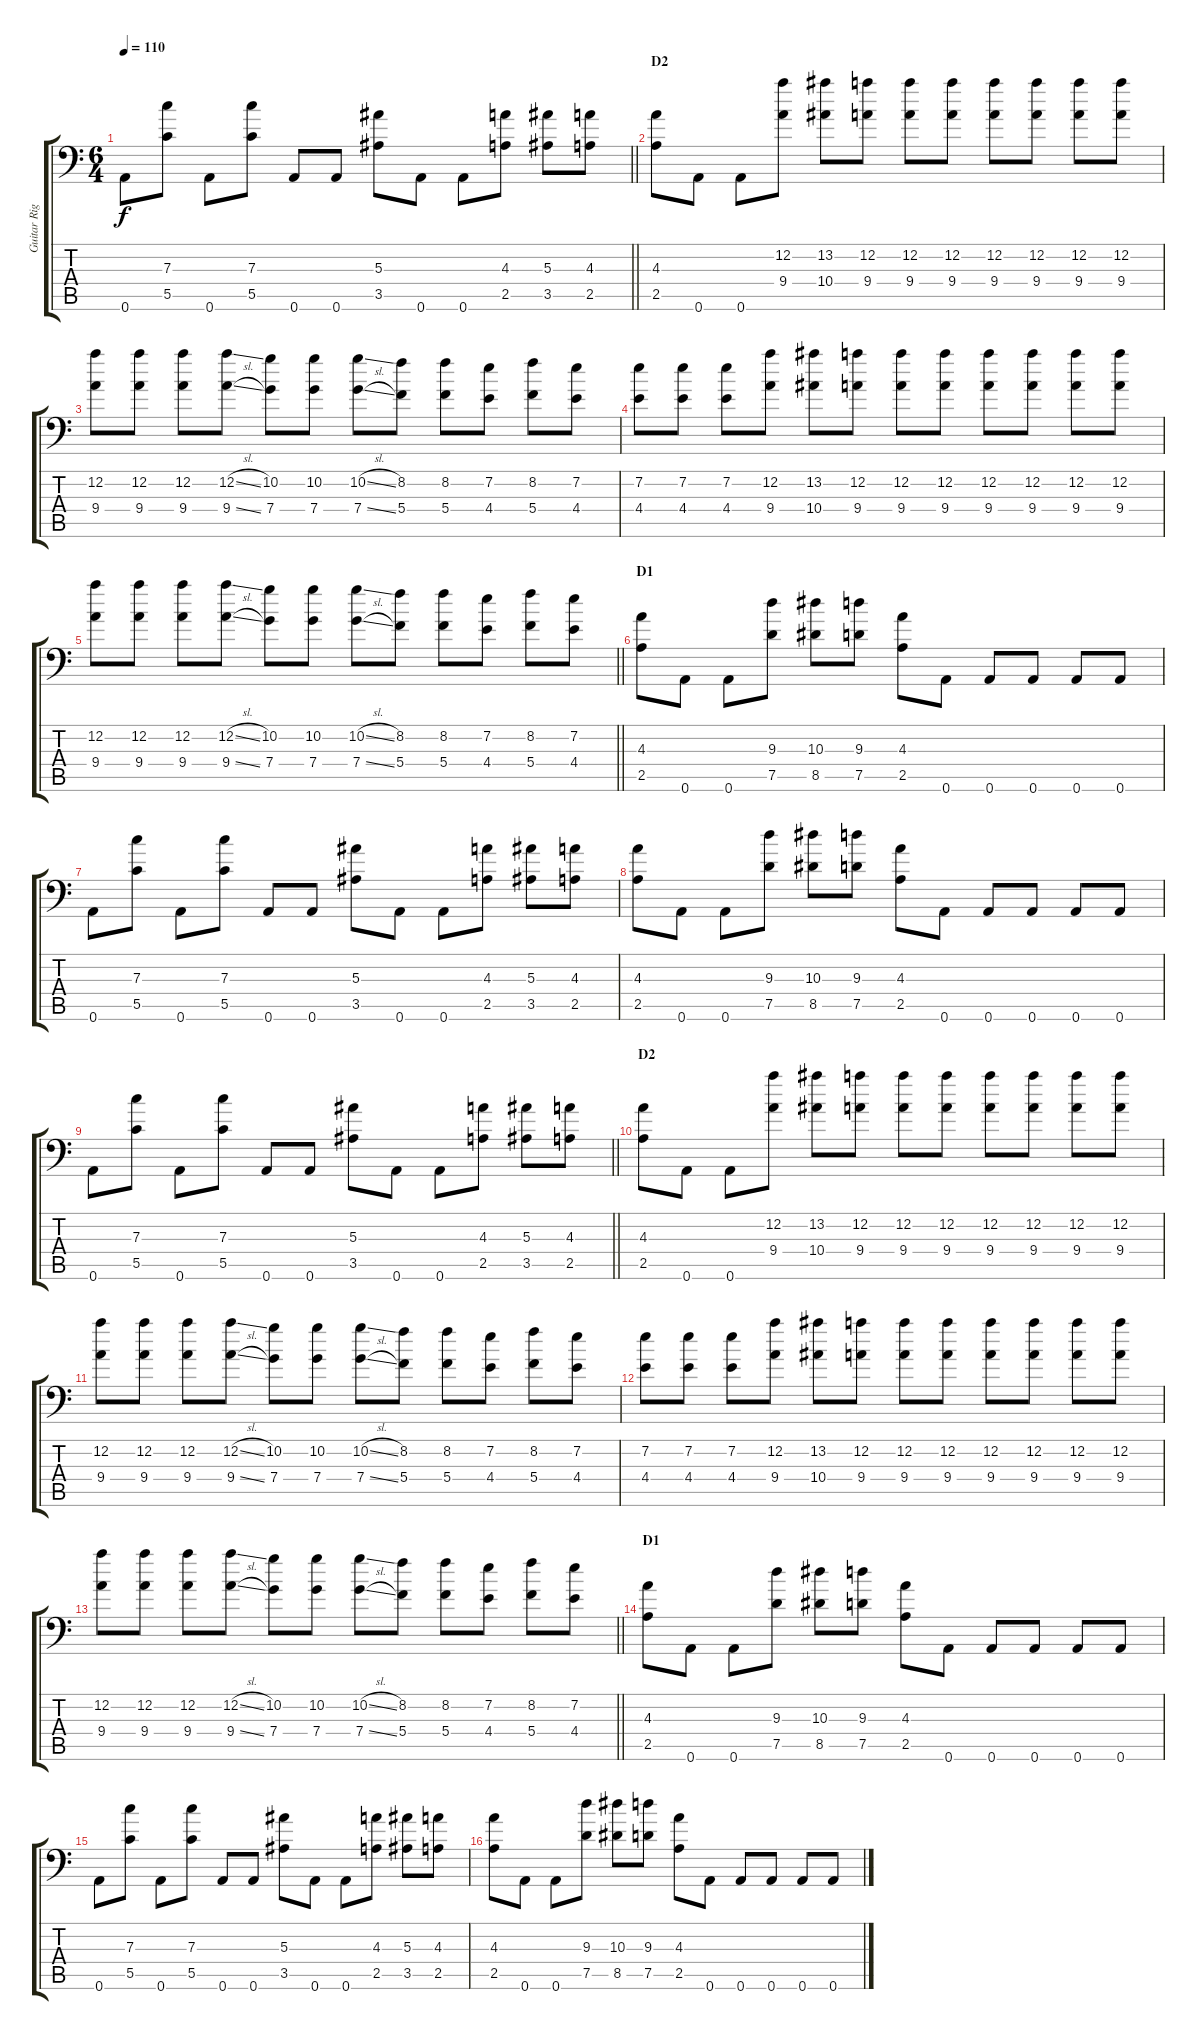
\track ("Guitar Right" "Guitar Rig") {instrument distortionguitar}
\staff {score tabs}
\tuning (D4 A3 F3 C3 G2 A1) {hide}
\ts (6 4)
\tempo 110
\clef f4
\barLineRight lightlight
\ks c
0.6.8{dy f} (7.3 5.5).8 0.6.8 (7.3 5.5).8 0.6.8 0.6.8 (5.3 3.5).8 0.6.8 0.6.8 (4.3 2.5).8 (5.3 3.5).8 (4.3 2.5).8 |
\section ("" "D2")
(4.3 2.5).8 0.6.8 0.6.8 (12.2 9.4).8 (13.2 10.4).8 (12.2 9.4).8 (12.2 9.4).8 (12.2 9.4).8 (12.2 9.4).8 (12.2 9.4).8 (12.2 9.4).8 (12.2 9.4).8 |
(12.2 9.4).8 (12.2 9.4).8 (12.2 9.4).8 (12.2{sl} 9.4{sl}).8 (10.2 7.4).8 (10.2 7.4).8 (10.2{sl} 7.4{sl}).8 (8.2 5.4).8 (8.2 5.4).8 (7.2 4.4).8 (8.2 5.4).8 (7.2 4.4).8 |
(7.2 4.4).8 (7.2 4.4).8 (7.2 4.4).8 (12.2 9.4).8 (13.2 10.4).8 (12.2 9.4).8 (12.2 9.4).8 (12.2 9.4).8 (12.2 9.4).8 (12.2 9.4).8 (12.2 9.4).8 (12.2 9.4).8 |
\barLineRight lightlight
(12.2 9.4).8 (12.2 9.4).8 (12.2 9.4).8 (12.2{sl} 9.4{sl}).8 (10.2 7.4).8 (10.2 7.4).8 (10.2{sl} 7.4{sl}).8 (8.2 5.4).8 (8.2 5.4).8 (7.2 4.4).8 (8.2 5.4).8 (7.2 4.4).8 |
\section ("" "D1")
(4.3 2.5).8 0.6.8 0.6.8 (9.3 7.5).8 (10.3 8.5).8 (9.3 7.5).8 (4.3 2.5).8 0.6.8 0.6.8 0.6.8 0.6.8 0.6.8 |
0.6.8 (7.3 5.5).8 0.6.8 (7.3 5.5).8 0.6.8 0.6.8 (5.3 3.5).8 0.6.8 0.6.8 (4.3 2.5).8 (5.3 3.5).8 (4.3 2.5).8 |
(4.3 2.5).8 0.6.8 0.6.8 (9.3 7.5).8 (10.3 8.5).8 (9.3 7.5).8 (4.3 2.5).8 0.6.8 0.6.8 0.6.8 0.6.8 0.6.8 |
\barLineRight lightlight
0.6.8 (7.3 5.5).8 0.6.8 (7.3 5.5).8 0.6.8 0.6.8 (5.3 3.5).8 0.6.8 0.6.8 (4.3 2.5).8 (5.3 3.5).8 (4.3 2.5).8 |
\section ("" "D2")
(4.3 2.5).8 0.6.8 0.6.8 (12.2 9.4).8 (13.2 10.4).8 (12.2 9.4).8 (12.2 9.4).8 (12.2 9.4).8 (12.2 9.4).8 (12.2 9.4).8 (12.2 9.4).8 (12.2 9.4).8 |
(12.2 9.4).8 (12.2 9.4).8 (12.2 9.4).8 (12.2{sl} 9.4{sl}).8 (10.2 7.4).8 (10.2 7.4).8 (10.2{sl} 7.4{sl}).8 (8.2 5.4).8 (8.2 5.4).8 (7.2 4.4).8 (8.2 5.4).8 (7.2 4.4).8 |
(7.2 4.4).8 (7.2 4.4).8 (7.2 4.4).8 (12.2 9.4).8 (13.2 10.4).8 (12.2 9.4).8 (12.2 9.4).8 (12.2 9.4).8 (12.2 9.4).8 (12.2 9.4).8 (12.2 9.4).8 (12.2 9.4).8 |
\barLineRight lightlight
(12.2 9.4).8 (12.2 9.4).8 (12.2 9.4).8 (12.2{sl} 9.4{sl}).8 (10.2 7.4).8 (10.2 7.4).8 (10.2{sl} 7.4{sl}).8 (8.2 5.4).8 (8.2 5.4).8 (7.2 4.4).8 (8.2 5.4).8 (7.2 4.4).8 |
\section ("" "D1")
(4.3 2.5).8 0.6.8 0.6.8 (9.3 7.5).8 (10.3 8.5).8 (9.3 7.5).8 (4.3 2.5).8 0.6.8 0.6.8 0.6.8 0.6.8 0.6.8 |
0.6.8 (7.3 5.5).8 0.6.8 (7.3 5.5).8 0.6.8 0.6.8 (5.3 3.5).8 0.6.8 0.6.8 (4.3 2.5).8 (5.3 3.5).8 (4.3 2.5).8 |
(4.3 2.5).8 0.6.8 0.6.8 (9.3 7.5).8 (10.3 8.5).8 (9.3 7.5).8 (4.3 2.5).8 0.6.8 0.6.8 0.6.8 0.6.8 0.6.8
